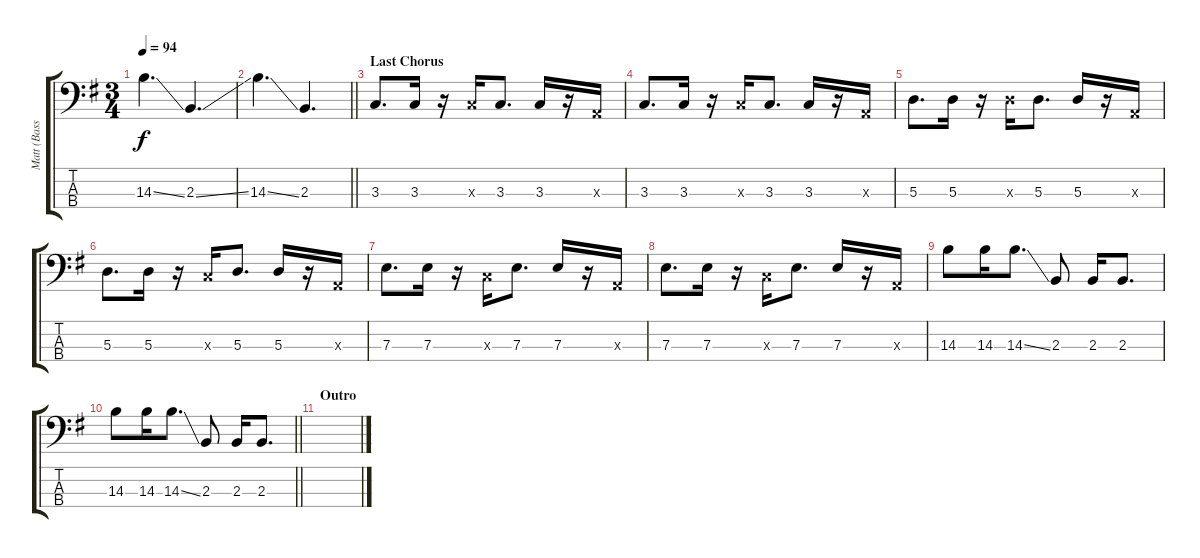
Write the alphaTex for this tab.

\track ("Matt (Bass)" "Matt (Bass") {instrument electricbasspick}
\staff {score tabs}
\tuning (G2 D2 A1 E1) {hide}
\ts (3 4)
\tempo 94
\clef f4
\ks g
14.3{ss}.4{d dy f} 2.3{ss}.4{d} |
\barLineRight lightlight
14.3{ss}.4{d} 2.3.4{d} |
\section ("" "Last Chorus")
3.3.8{d} 3.3.16 r.16 3.3{x}.16 3.3.8{d} 3.3.16 r.16 0.3{x}.16 |
3.3.8{d} 3.3.16 r.16 3.3{x}.16 3.3.8{d} 3.3.16 r.16 0.3{x}.16 |
5.3.8{d} 5.3.16 r.16 5.3{x}.16 5.3.8{d} 5.3.16 r.16 0.3{x}.16 |
5.3.8{d} 5.3.16 r.16 3.3{x}.16 5.3.8{d} 5.3.16 r.16 0.3{x}.16 |
7.3.8{d} 7.3.16 r.16 3.3{x}.16 7.3.8{d} 7.3.16 r.16 0.3{x}.16 |
7.3.8{d} 7.3.16 r.16 3.3{x}.16 7.3.8{d} 7.3.16 r.16 0.3{x}.16 |
14.3.8 14.3.16 14.3{ss}.8{d} 2.3.8 2.3.16 2.3.8{d} |
\barLineRight lightlight
14.3.8 14.3.16 14.3{ss}.8{d} 2.3.8 2.3.16 2.3.8{d} |
\section ("" "Outro")
